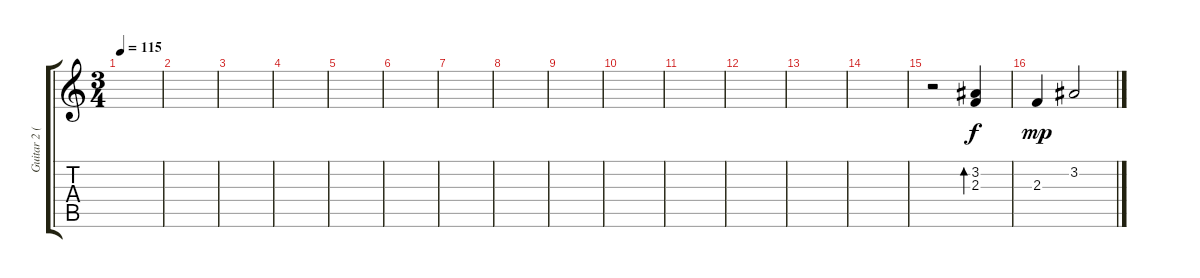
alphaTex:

\track ("Guitar 2 (Clean)" "Guitar 2 (") {instrument acousticguitarsteel}
\staff {score tabs}
\tuning (C4 G3 Eb3 Bb2 F2 C2) {hide}
\ts (3 4)
\tempo 115
\clef g2
\ks c
|
|
|
|
|
|
|
|
|
|
|
|
|
|
r.2 (3.2 2.3).4{bd 60 balance 10} |
2.3.4{dy mp} 3.2.2
